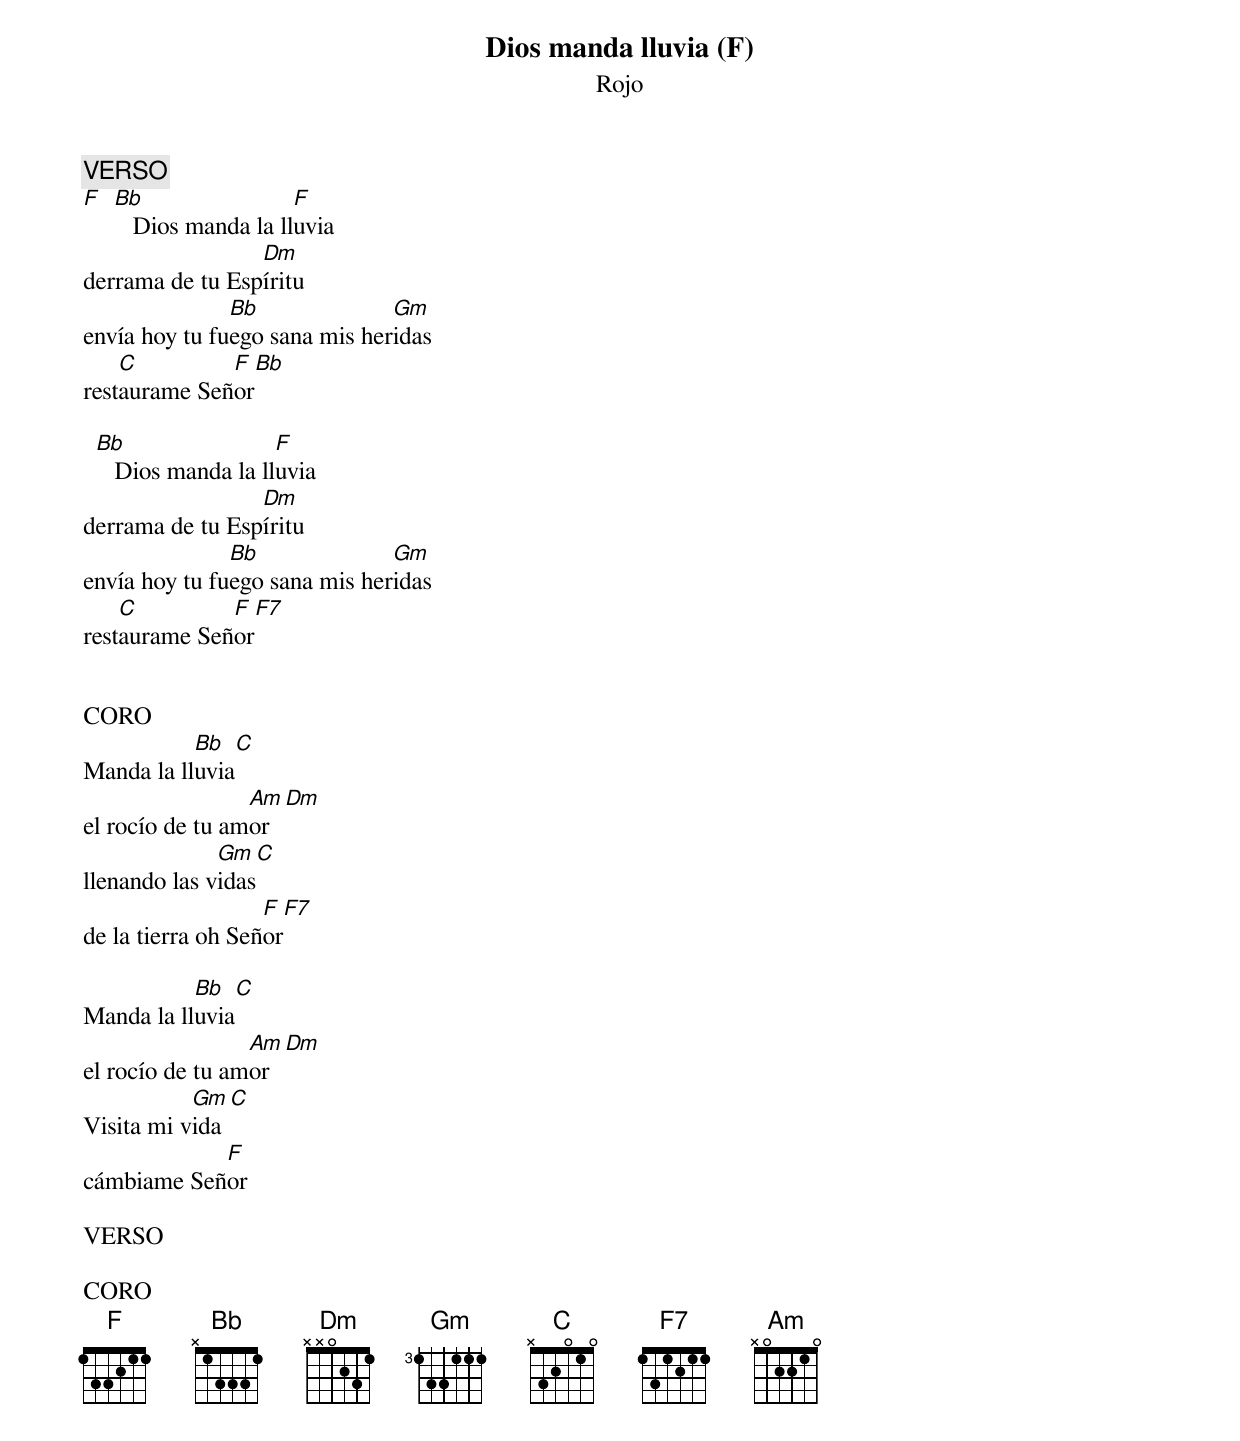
Dios manda lluvia (F)
Rojo

VERSO
F Bb                 F
     Dios manda la lluvia
                 Dm
derrama de tu Espíritu
               Bb              Gm
envía hoy tu fuego sana mis heridas
    C         F  Bb
restaurame Señor

  Bb                 F
     Dios manda la lluvia
                 Dm
derrama de tu Espíritu
               Bb              Gm
envía hoy tu fuego sana mis heridas
    C         F  F7
restaurame Señor


CORO
           Bb  C
Manda la lluvia
                 Am  Dm
el rocío de tu amor
              Gm  C
llenando las vidas
                   F  F7
de la tierra oh Señor

           Bb  C
Manda la lluvia
                 Am Dm
el rocío de tu amor
           Gm C
Visita mi vida
            F
cámbiame Señor

VERSO

CORO
